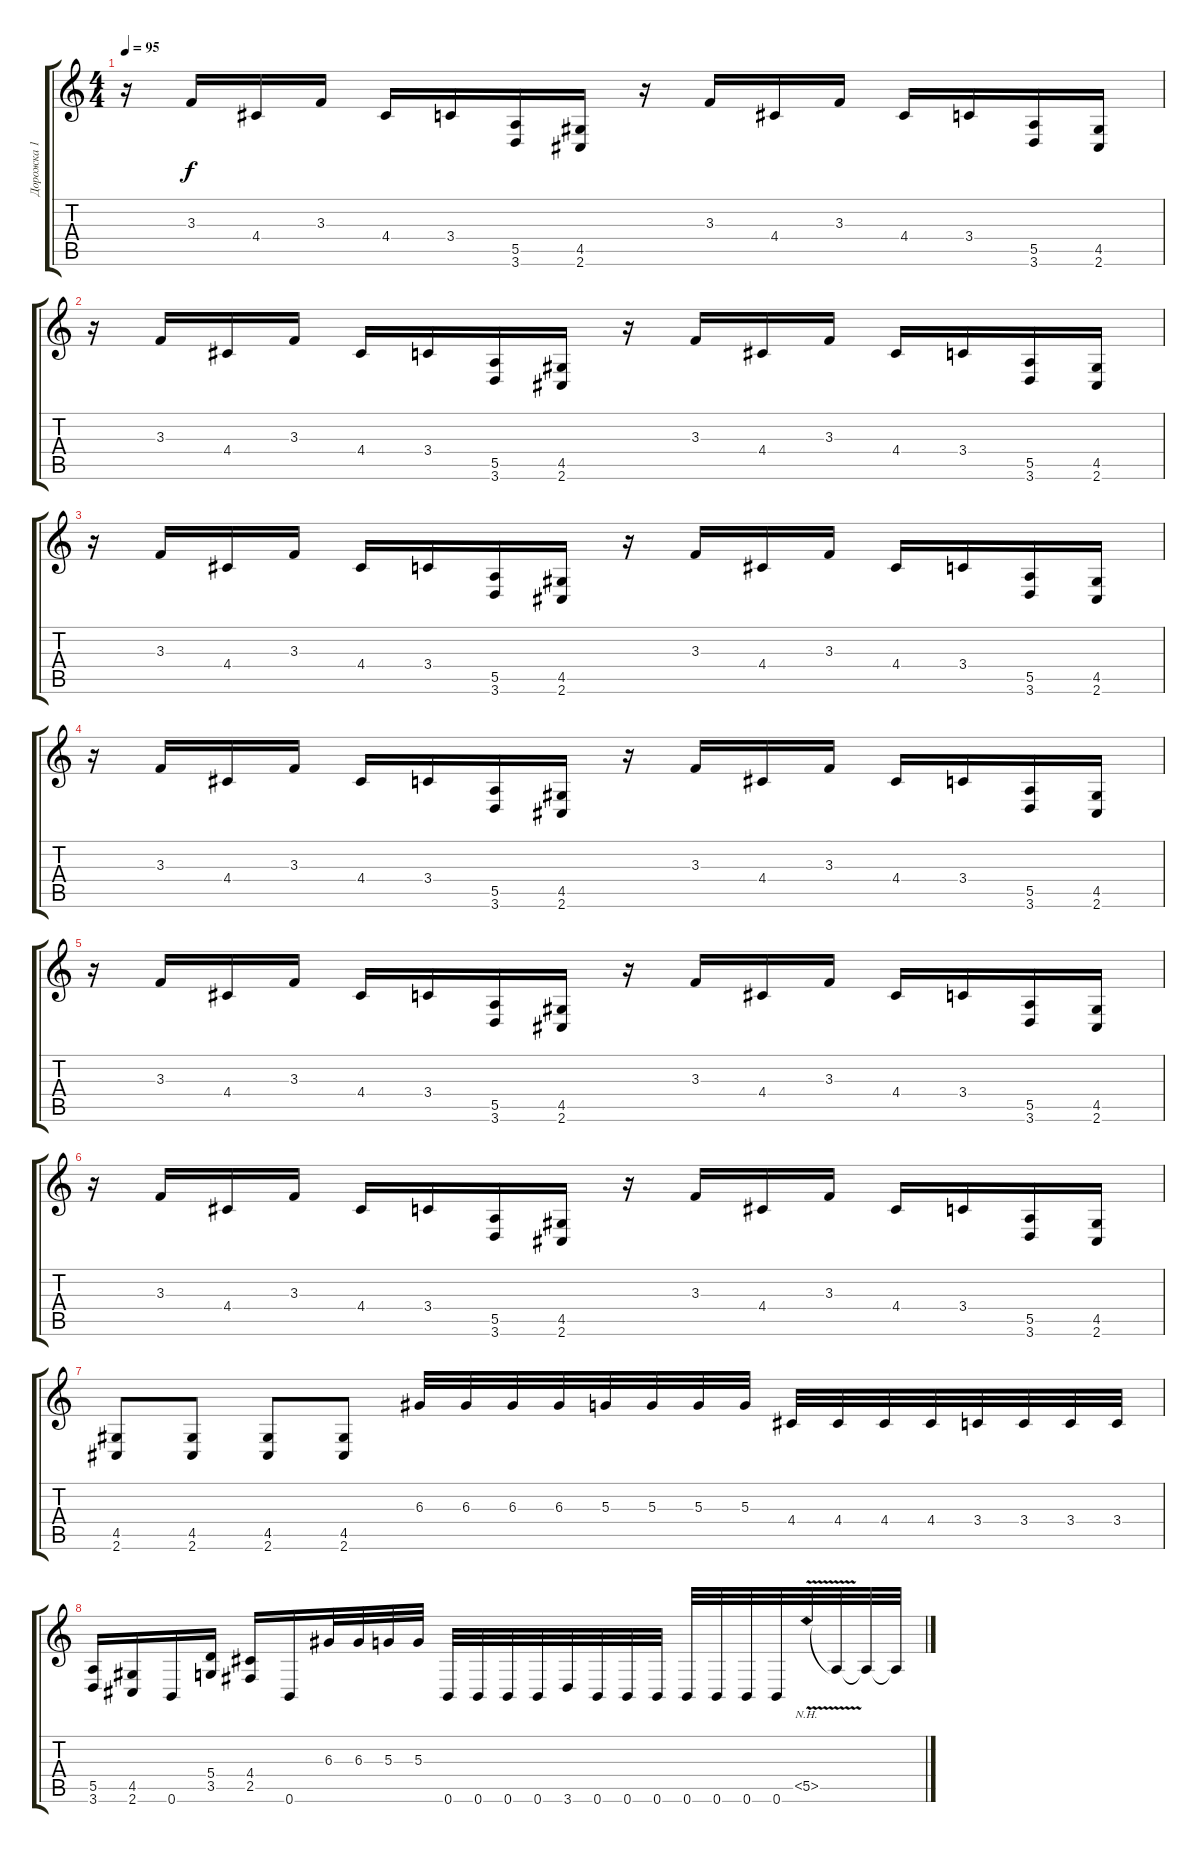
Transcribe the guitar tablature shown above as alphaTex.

\track ("Дорожка 1" "Дорожка 1") {instrument distortionguitar}
\staff {score tabs}
\tuning (B3 Gb3 D3 A2 E2 B1) {hide}
\ts (4 4)
\tempo 95
\clef g2
\ks c
r.16{dy f} 3.3.16 4.4.16 3.3.16 4.4.16 3.4.16 (5.5 3.6).16 (4.5 2.6).16 r.16 3.3.16 4.4.16 3.3.16 4.4.16 3.4.16 (5.5 3.6).16 (4.5 2.6).16 |
r.16 3.3.16 4.4.16 3.3.16 4.4.16 3.4.16 (5.5 3.6).16 (4.5 2.6).16 r.16 3.3.16 4.4.16 3.3.16 4.4.16 3.4.16 (5.5 3.6).16 (4.5 2.6).16 |
r.16 3.3.16 4.4.16 3.3.16 4.4.16 3.4.16 (5.5 3.6).16 (4.5 2.6).16 r.16 3.3.16 4.4.16 3.3.16 4.4.16 3.4.16 (5.5 3.6).16 (4.5 2.6).16 |
r.16 3.3.16 4.4.16 3.3.16 4.4.16 3.4.16 (5.5 3.6).16 (4.5 2.6).16 r.16 3.3.16 4.4.16 3.3.16 4.4.16 3.4.16 (5.5 3.6).16 (4.5 2.6).16 |
r.16 3.3.16 4.4.16 3.3.16 4.4.16 3.4.16 (5.5 3.6).16 (4.5 2.6).16 r.16 3.3.16 4.4.16 3.3.16 4.4.16 3.4.16 (5.5 3.6).16 (4.5 2.6).16 |
r.16 3.3.16 4.4.16 3.3.16 4.4.16 3.4.16 (5.5 3.6).16 (4.5 2.6).16 r.16 3.3.16 4.4.16 3.3.16 4.4.16 3.4.16 (5.5 3.6).16 (4.5 2.6).16 |
(4.5 2.6).8 (4.5 2.6).8 (4.5 2.6).8 (4.5 2.6).8 6.3.32 6.3.32 6.3.32 6.3.32 5.3.32 5.3.32 5.3.32 5.3.32 4.4.32 4.4.32 4.4.32 4.4.32 3.4.32 3.4.32 3.4.32 3.4.32 |
(5.5 3.6).16 (4.5 2.6).16 0.6.16 (5.4 3.5).16 (4.4 2.5).16 0.6.16 6.3.32 6.3.32 5.3.32 5.3.32 0.6.32 0.6.32 0.6.32 0.6.32 3.6.32 0.6.32 0.6.32 0.6.32 0.6.32 0.6.32 0.6.32 0.6.32 5.5{nh v}.32 5.5{t}.32 5.5{t}.32 5.5{t}.32
